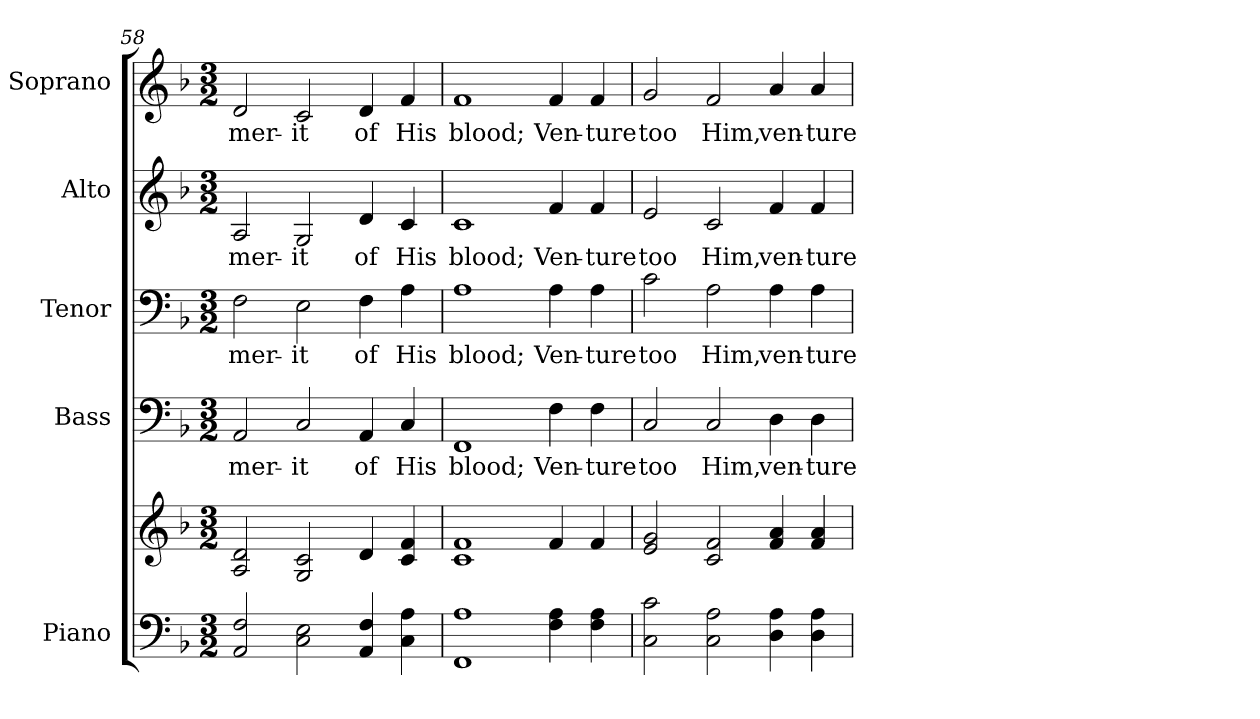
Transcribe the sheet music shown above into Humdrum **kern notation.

**kern	**kern	**kern	**text	**kern	**text	**kern	**text	**kern	**text
*part5	*part5	*part4	*part4	*part3	*part3	*part2	*part2	*part1	*part1
*staff6	*staff5	*staff4	*staff4	*staff3	*staff3	*staff2	*staff2	*staff1	*staff1
*I"Piano	*	*I"Bass	*	*I"Tenor	*	*I"Alto	*	*I"Soprano	*
*I'Pno.	*	*I'B.	*	*I'T.	*	*I'A.	*	*I'S.	*
*clefF4	*clefG2	*clefF4	*	*clefF4	*	*clefG2	*	*clefG2	*
*k[b-]	*k[b-]	*k[b-]	*	*k[b-]	*	*k[b-]	*	*k[b-]	*
*F:	*F:	*F:	*	*F:	*	*F:	*	*F:	*
*M3/2	*M3/2	*M3/2	*	*M3/2	*	*M3/2	*	*M3/2	*
=58	=58	=58	=58	=58	=58	=58	=58	=58	=58
!	!	!	!LO:LY:b:color=#000000	!	!	!	!	!	!
!	!	!	!	!	!LO:LY:b:color=#000000	!	!	!	!
!	!	!	!	!	!	!	!LO:LY:b:color=#000000	!	!
!	!	!	!	!	!	!	!	!	!LO:LY:b:color=#000000
2AAi/ 2Fi	2Ai/ 2di	2AAi/	mer-	2Fi\	mer-	2Ai/	mer-	2di/	mer-
!	!	!	!LO:LY:b:color=#000000	!	!	!	!	!	!
!	!	!	!	!	!LO:LY:b:color=#000000	!	!	!	!
!	!	!	!	!	!	!	!LO:LY:b:color=#000000	!	!
!	!	!	!	!	!	!	!	!	!LO:LY:b:color=#000000
2Ci\ 2Ei	2Gi/ 2ci	2Ci/	-it	2Ei\	-it	2Gi/	-it	2ci/	-it
!	!	!	!LO:LY:b:color=#000000	!	!	!	!	!	!
!	!	!	!	!	!LO:LY:b:color=#000000	!	!	!	!
!	!	!	!	!	!	!	!LO:LY:b:color=#000000	!	!
!	!	!	!	!	!	!	!	!	!LO:LY:b:color=#000000
4AAi/ 4Fi	4di/	4AAi/	of	4Fi\	of	4di/	of	4di/	of
!	!	!	!LO:LY:b:color=#000000	!	!	!	!	!	!
!	!	!	!	!	!LO:LY:b:color=#000000	!	!	!	!
!	!	!	!	!	!	!	!LO:LY:b:color=#000000	!	!
!	!	!	!	!	!	!	!	!	!LO:LY:b:color=#000000
4Ci\ 4Ai	4ci/ 4fi	4Ci/	His	4Ai\	His	4ci/	His	4fi/	His
!!LO:PB:g=z
=59	=59	=59	=59	=59	=59	=59	=59	=59	=59
!	!	!	!LO:LY:b:color=#000000	!	!	!	!	!	!
!	!	!	!	!	!LO:LY:b:color=#000000	!	!	!	!
!	!	!	!	!	!	!	!LO:LY:b:color=#000000	!	!
!	!	!	!	!	!	!	!	!	!LO:LY:b:color=#000000
1FFi 1Ai	1ci 1fi	1FFi	blood;	1Ai	blood;	1ci	blood;	1fi	blood;
!	!	!	!LO:LY:b:color=#000000	!	!	!	!	!	!
!	!	!	!	!	!LO:LY:b:color=#000000	!	!	!	!
!	!	!	!	!	!	!	!LO:LY:b:color=#000000	!	!
!	!	!	!	!	!	!	!	!	!LO:LY:b:color=#000000
4Fi\ 4Ai	4fi/	4Fi\	Ven-	4Ai\	Ven-	4fi/	Ven-	4fi/	Ven-
!	!	!	!LO:LY:b:color=#000000	!	!	!	!	!	!
!	!	!	!	!	!LO:LY:b:color=#000000	!	!	!	!
!	!	!	!	!	!	!	!LO:LY:b:color=#000000	!	!
!	!	!	!	!	!	!	!	!	!LO:LY:b:color=#000000
4Fi\ 4Ai	4fi/	4Fi\	-ture	4Ai\	-ture	4fi/	-ture	4fi/	-ture
=60	=60	=60	=60	=60	=60	=60	=60	=60	=60
!	!	!	!LO:LY:b:color=#000000	!	!	!	!	!	!
!	!	!	!	!	!LO:LY:b:color=#000000	!	!	!	!
!	!	!	!	!	!	!	!LO:LY:b:color=#000000	!	!
!	!	!	!	!	!	!	!	!	!LO:LY:b:color=#000000
2Ci\ 2ci	2ei/ 2gi	2Ci/	too	2ci\	too	2ei/	too	2gi/	too
!	!	!	!LO:LY:b:color=#000000	!	!	!	!	!	!
!	!	!	!	!	!LO:LY:b:color=#000000	!	!	!	!
!	!	!	!	!	!	!	!LO:LY:b:color=#000000	!	!
!	!	!	!	!	!	!	!	!	!LO:LY:b:color=#000000
2Ci\ 2Ai	2ci/ 2fi	2Ci/	Him,	2Ai\	Him,	2ci/	Him,	2fi/	Him,
!	!	!	!LO:LY:b:color=#000000	!	!	!	!	!	!
!	!	!	!	!	!LO:LY:b:color=#000000	!	!	!	!
!	!	!	!	!	!	!	!LO:LY:b:color=#000000	!	!
!	!	!	!	!	!	!	!	!	!LO:LY:b:color=#000000
4Di\ 4Ai	4fi/ 4ai	4Di\	ven-	4Ai\	ven-	4fi/	ven-	4ai/	ven-
!	!	!	!LO:LY:b:color=#000000	!	!	!	!	!	!
!	!	!	!	!	!LO:LY:b:color=#000000	!	!	!	!
!	!	!	!	!	!	!	!LO:LY:b:color=#000000	!	!
!	!	!	!	!	!	!	!	!	!LO:LY:b:color=#000000
4Di\ 4Ai	4fi/ 4ai	4Di\	-ture	4Ai\	-ture	4fi/	-ture	4ai/	-ture
=	=	=	=	=	=	=	=	=	=
*-	*-	*-	*-	*-	*-	*-	*-	*-	*-
